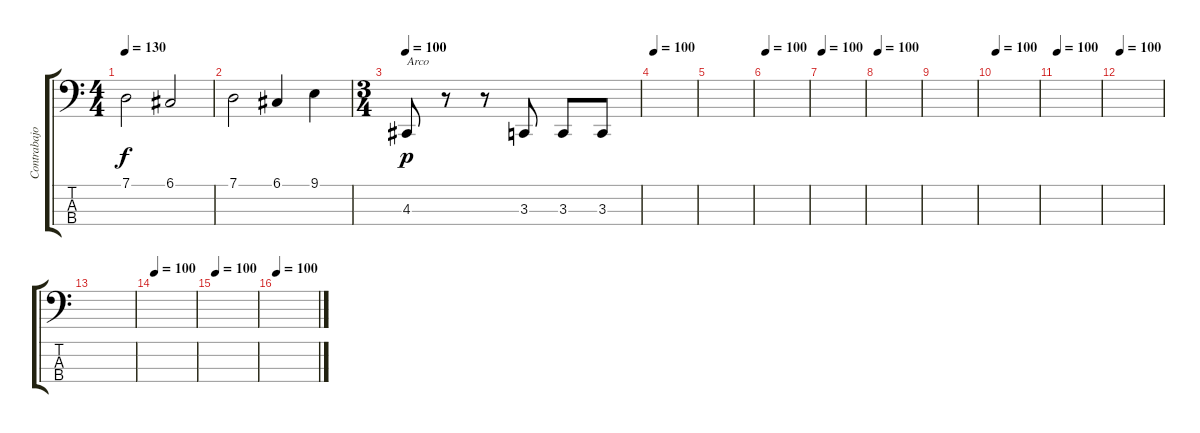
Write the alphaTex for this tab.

\track ("Contrabajo" "Contrabajo") {instrument contrabass}
\staff {score tabs}
\tuning (G1 D1 A0 E0) {hide}
\ts (4 4)
\tempo 130
\clef f4
\ks c
7.1.2{dy f} 6.1.2 |
7.1.2 6.1.4 9.1.4 |
\ts (3 4)
\tempo 100
4.3.8{txt "Arco" dy p} r.8 r.8 3.3.8 3.3.8 3.3.8 |
\tempo 100
|
|
\tempo 100
|
\tempo 100
|
\tempo 100
|
|
\tempo 100
|
\tempo 100
|
\tempo 100
|
|
\tempo 100
|
\tempo 100
|
\tempo 100
